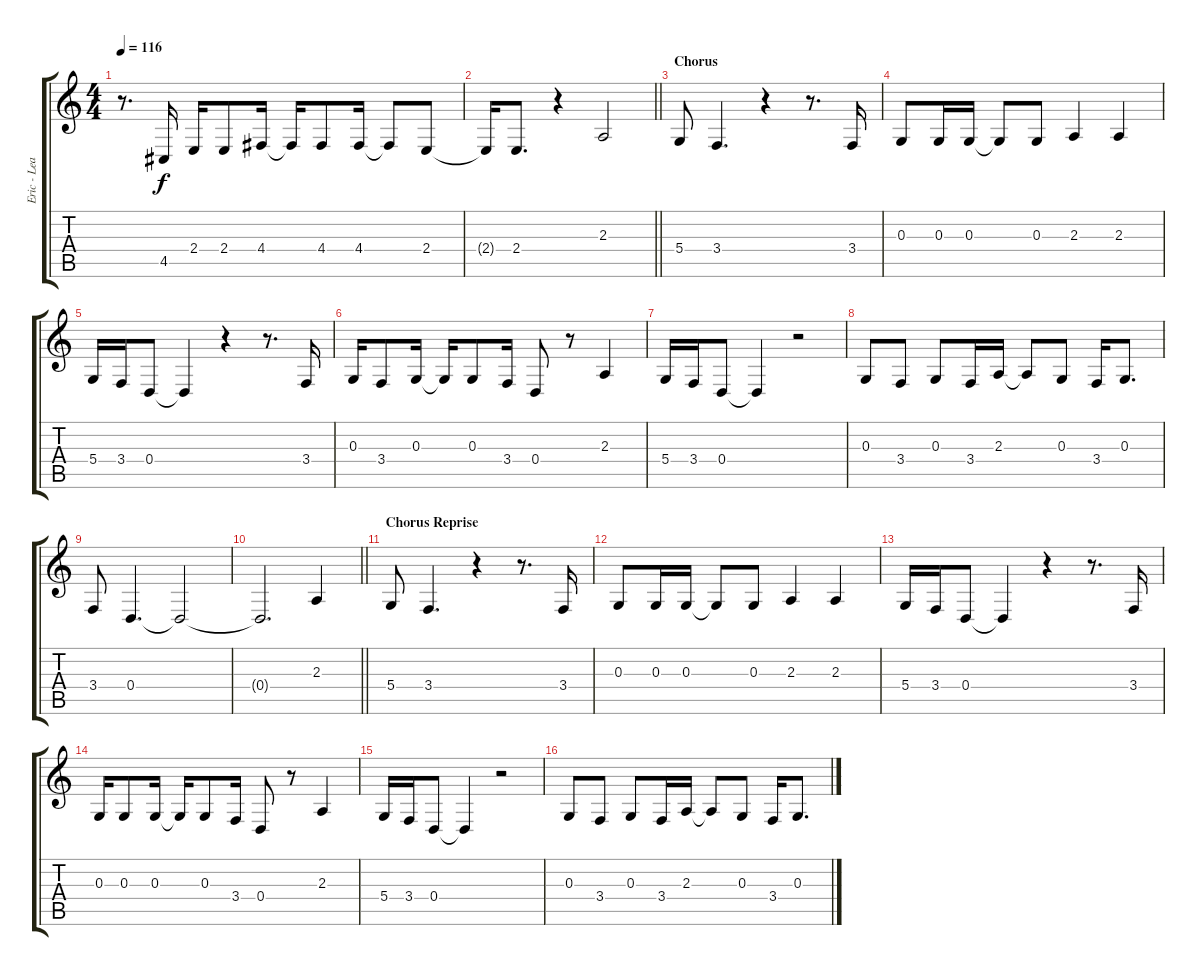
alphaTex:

\track ("Eric - Lead/Chorus Vocal (Trs. 14A, 16A)" "Eric - Lea") {instrument lead2sawtooth}
\staff {score tabs}
\tuning (E4 B3 G3 D3 A2 E2) {hide}
\ts (4 4)
\tempo 116
\clef g2
\ks c
r.8{d dy f} 4.5.16 2.4.16 2.4.8 4.4.16 4.4{t}.16 4.4.8 4.4.16 4.4{t}.8 2.4.8 |
\barLineRight lightlight
2.4{t}.16 2.4.8{d} r.4 2.3.2 |
\section ("" "Chorus")
5.4.8 3.4.4{d} r.4 r.8{d} 3.4.16 |
0.3.8 0.3.16 0.3.16 0.3{t}.8 0.3.8 2.3.4 2.3.4 |
5.4.16 3.4.16 0.4.8 0.4{t}.4 r.4 r.8{d} 3.4.16 |
0.3.16 3.4.8 0.3.16 0.3{t}.16 0.3.8 3.4.16 0.4.8 r.8 2.3.4 |
5.4.16 3.4.16 0.4.8 0.4{t}.4 r.2 |
0.3.8 3.4.8 0.3.8 3.4.16 2.3.16 2.3{t}.8 0.3.8 3.4.16 0.3.8{d} |
3.4.8 0.4.4{d} 0.4{t}.2 |
\barLineRight lightlight
0.4{t}.2{d} 2.3.4 |
\section ("" "Chorus Reprise")
5.4.8 3.4.4{d} r.4 r.8{d} 3.4.16 |
0.3.8 0.3.16 0.3.16 0.3{t}.8 0.3.8 2.3.4 2.3.4 |
5.4.16 3.4.16 0.4.8 0.4{t}.4 r.4 r.8{d} 3.4.16 |
0.3.16 0.3.8 0.3.16 0.3{t}.16 0.3.8 3.4.16 0.4.8 r.8 2.3.4 |
5.4.16 3.4.16 0.4.8 0.4{t}.4 r.2 |
0.3.8 3.4.8 0.3.8 3.4.16 2.3.16 2.3{t}.8 0.3.8 3.4.16 0.3.8{d}
